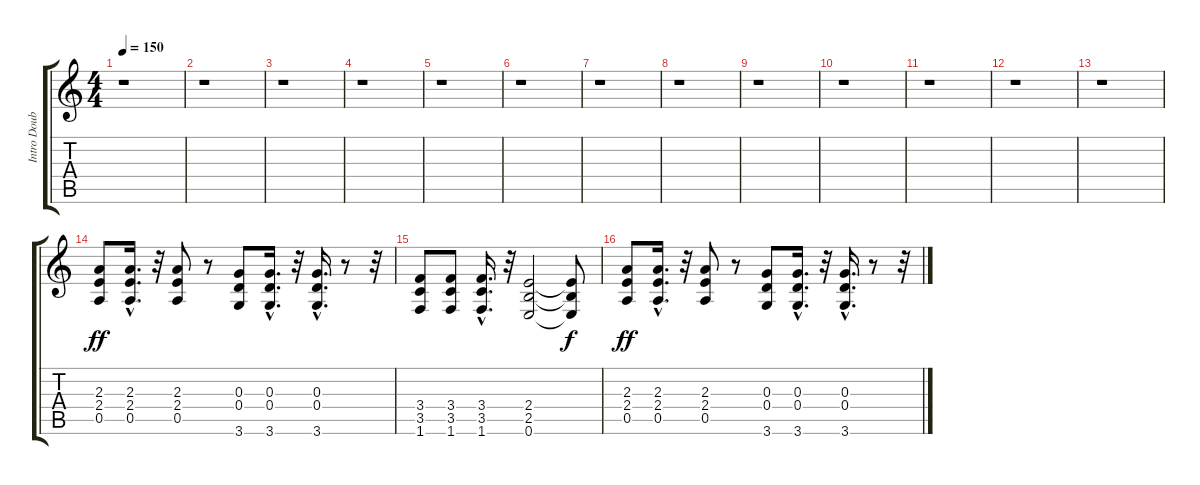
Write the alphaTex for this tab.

\track ("Intro Double" "Intro Doub") {instrument electricguitarmuted}
\staff {score tabs}
\tuning (E4 B3 G3 D3 A2 E2) {hide}
\ts (4 4)
\tempo 150
\clef g2
\ks c
r.1{dy f} |
r.1 |
r.1 |
r.1 |
r.1 |
r.1 |
r.1 |
r.1 |
r.1 |
r.1 |
r.1 |
r.1 |
r.1 |
(2.3 2.4 0.5).8{dy ff} (2.3{hac} 2.4{hac} 0.5{hac}).16{d} r.32 (2.3 2.4 0.5).8 r.8 (0.3 0.4 3.6).8 (0.3{hac} 0.4{hac} 3.6{hac}).16{d} r.32 (0.3{hac} 0.4{hac} 3.6{hac}).16{d} r.8 r.32 |
(3.4 3.5 1.6).8 (3.4 3.5 1.6).8 (3.4{hac} 3.5{hac} 1.6{hac}).16{d} r.32 (2.4 2.5 0.6).2 (2.4{t} 2.5{t} 0.6{t}).8{dy f} |
(2.3 2.4 0.5).8{dy ff} (2.3{hac} 2.4{hac} 0.5{hac}).16{d} r.32 (2.3 2.4 0.5).8 r.8 (0.3 0.4 3.6).8 (0.3{hac} 0.4{hac} 3.6{hac}).16{d} r.32 (0.3{hac} 0.4{hac} 3.6{hac}).16{d} r.8 r.32
